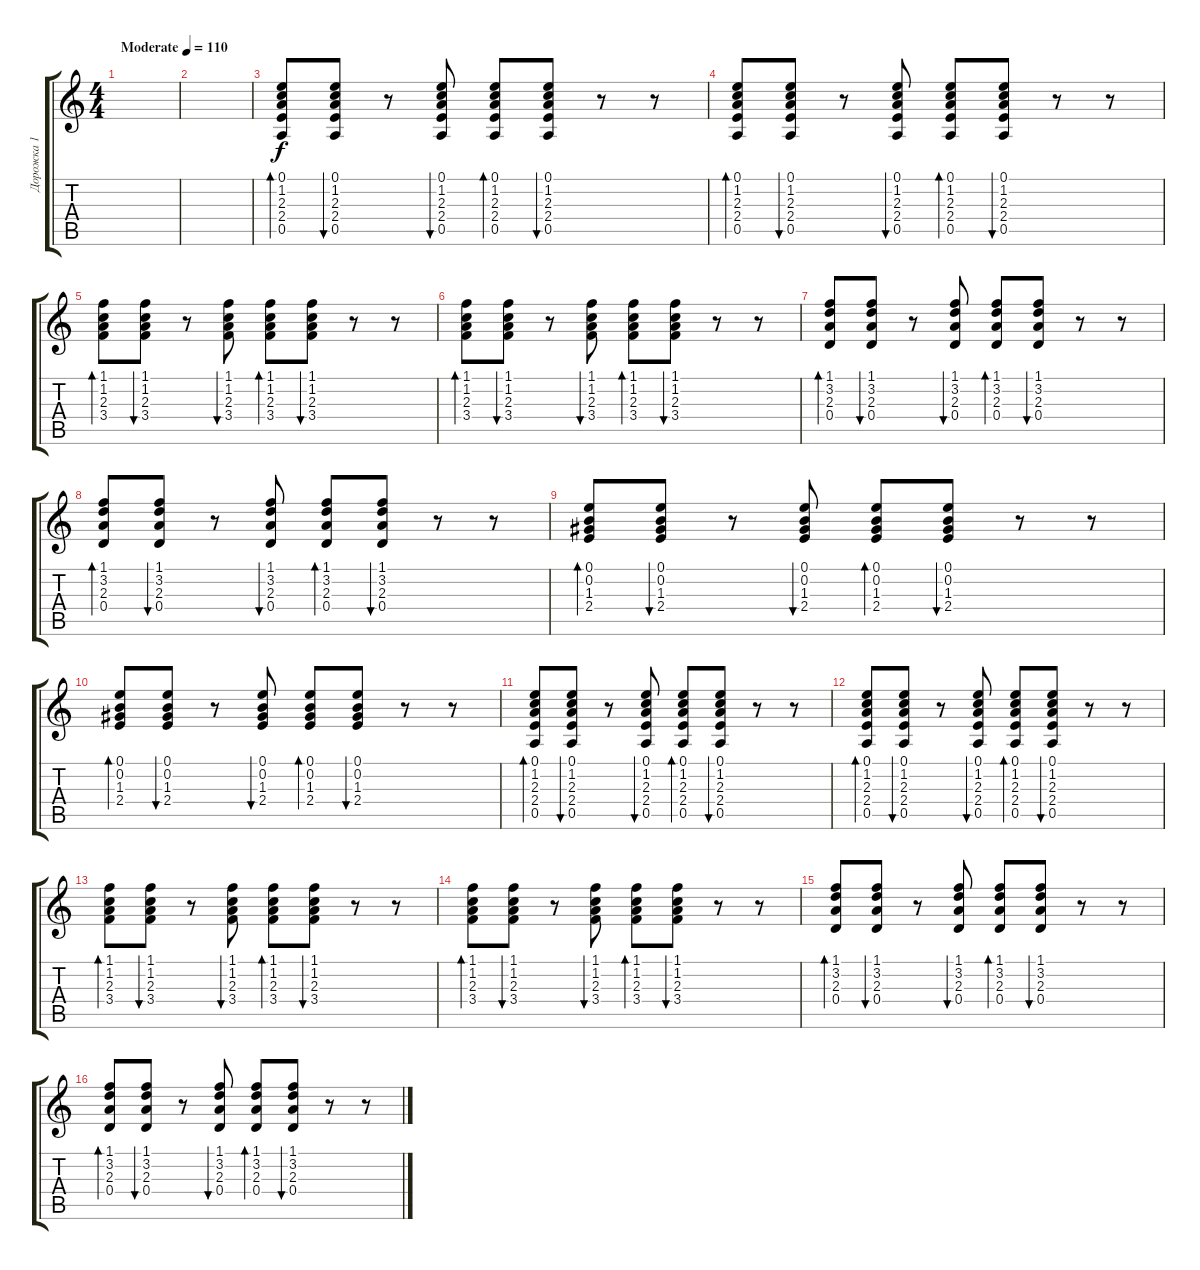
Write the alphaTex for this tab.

\track ("Дорожка 1" "Дорожка 1") {instrument electricguitarclean}
\staff {score tabs}
\tuning (E4 B3 G3 D3 A2 E2) {hide}
\ts (4 4)
\tempo (110 "Moderate")
\clef g2
\ks c
|
|
(0.1 1.2 2.3 2.4 0.5).8{bd 60} (0.1 1.2 2.3 2.4 0.5).8{bu 60} r.8 (0.1 1.2 2.3 2.4 0.5).8{bu 60} (0.1 1.2 2.3 2.4 0.5).8{bd 60} (0.1 1.2 2.3 2.4 0.5).8{bu 60} r.8 r.8 |
(0.1 1.2 2.3 2.4 0.5).8{bd 60} (0.1 1.2 2.3 2.4 0.5).8{bu 60} r.8 (0.1 1.2 2.3 2.4 0.5).8{bu 60} (0.1 1.2 2.3 2.4 0.5).8{bd 60} (0.1 1.2 2.3 2.4 0.5).8{bu 60} r.8 r.8 |
(1.1 1.2 2.3 3.4).8{bd 60} (1.1 1.2 2.3 3.4).8{bu 60} r.8 (1.1 1.2 2.3 3.4).8{bu 60} (1.1 1.2 2.3 3.4).8{bd 60} (1.1 1.2 2.3 3.4).8{bu 60} r.8 r.8 |
(1.1 1.2 2.3 3.4).8{bd 60} (1.1 1.2 2.3 3.4).8{bu 60} r.8 (1.1 1.2 2.3 3.4).8{bu 60} (1.1 1.2 2.3 3.4).8{bd 60} (1.1 1.2 2.3 3.4).8{bu 60} r.8 r.8 |
(1.1 3.2 2.3 0.4).8{bd 60} (1.1 3.2 2.3 0.4).8{bu 60} r.8 (1.1 3.2 2.3 0.4).8{bu 60} (1.1 3.2 2.3 0.4).8{bd 60} (1.1 3.2 2.3 0.4).8{bu 60} r.8 r.8 |
(1.1 3.2 2.3 0.4).8{bd 60} (1.1 3.2 2.3 0.4).8{bu 60} r.8 (1.1 3.2 2.3 0.4).8{bu 60} (1.1 3.2 2.3 0.4).8{bd 60} (1.1 3.2 2.3 0.4).8{bu 60} r.8 r.8 |
(0.1 0.2 1.3 2.4).8{bd 60} (0.1 0.2 1.3 2.4).8{bu 60} r.8 (0.1 0.2 1.3 2.4).8{bu 60} (0.1 0.2 1.3 2.4).8{bd 60} (0.1 0.2 1.3 2.4).8{bu 60} r.8 r.8 |
(0.1 0.2 1.3 2.4).8{bd 60} (0.1 0.2 1.3 2.4).8{bu 60} r.8 (0.1 0.2 1.3 2.4).8{bu 60} (0.1 0.2 1.3 2.4).8{bd 60} (0.1 0.2 1.3 2.4).8{bu 60} r.8 r.8 |
(0.1 1.2 2.3 2.4 0.5).8{bd 60} (0.1 1.2 2.3 2.4 0.5).8{bu 60} r.8 (0.1 1.2 2.3 2.4 0.5).8{bu 60} (0.1 1.2 2.3 2.4 0.5).8{bd 60} (0.1 1.2 2.3 2.4 0.5).8{bu 60} r.8 r.8 |
(0.1 1.2 2.3 2.4 0.5).8{bd 60} (0.1 1.2 2.3 2.4 0.5).8{bu 60} r.8 (0.1 1.2 2.3 2.4 0.5).8{bu 60} (0.1 1.2 2.3 2.4 0.5).8{bd 60} (0.1 1.2 2.3 2.4 0.5).8{bu 60} r.8 r.8 |
(1.1 1.2 2.3 3.4).8{bd 60} (1.1 1.2 2.3 3.4).8{bu 60} r.8 (1.1 1.2 2.3 3.4).8{bu 60} (1.1 1.2 2.3 3.4).8{bd 60} (1.1 1.2 2.3 3.4).8{bu 60} r.8 r.8 |
(1.1 1.2 2.3 3.4).8{bd 60} (1.1 1.2 2.3 3.4).8{bu 60} r.8 (1.1 1.2 2.3 3.4).8{bu 60} (1.1 1.2 2.3 3.4).8{bd 60} (1.1 1.2 2.3 3.4).8{bu 60} r.8 r.8 |
(1.1 3.2 2.3 0.4).8{bd 60} (1.1 3.2 2.3 0.4).8{bu 60} r.8 (1.1 3.2 2.3 0.4).8{bu 60} (1.1 3.2 2.3 0.4).8{bd 60} (1.1 3.2 2.3 0.4).8{bu 60} r.8 r.8 |
(1.1 3.2 2.3 0.4).8{bd 60} (1.1 3.2 2.3 0.4).8{bu 60} r.8 (1.1 3.2 2.3 0.4).8{bu 60} (1.1 3.2 2.3 0.4).8{bd 60} (1.1 3.2 2.3 0.4).8{bu 60} r.8 r.8
